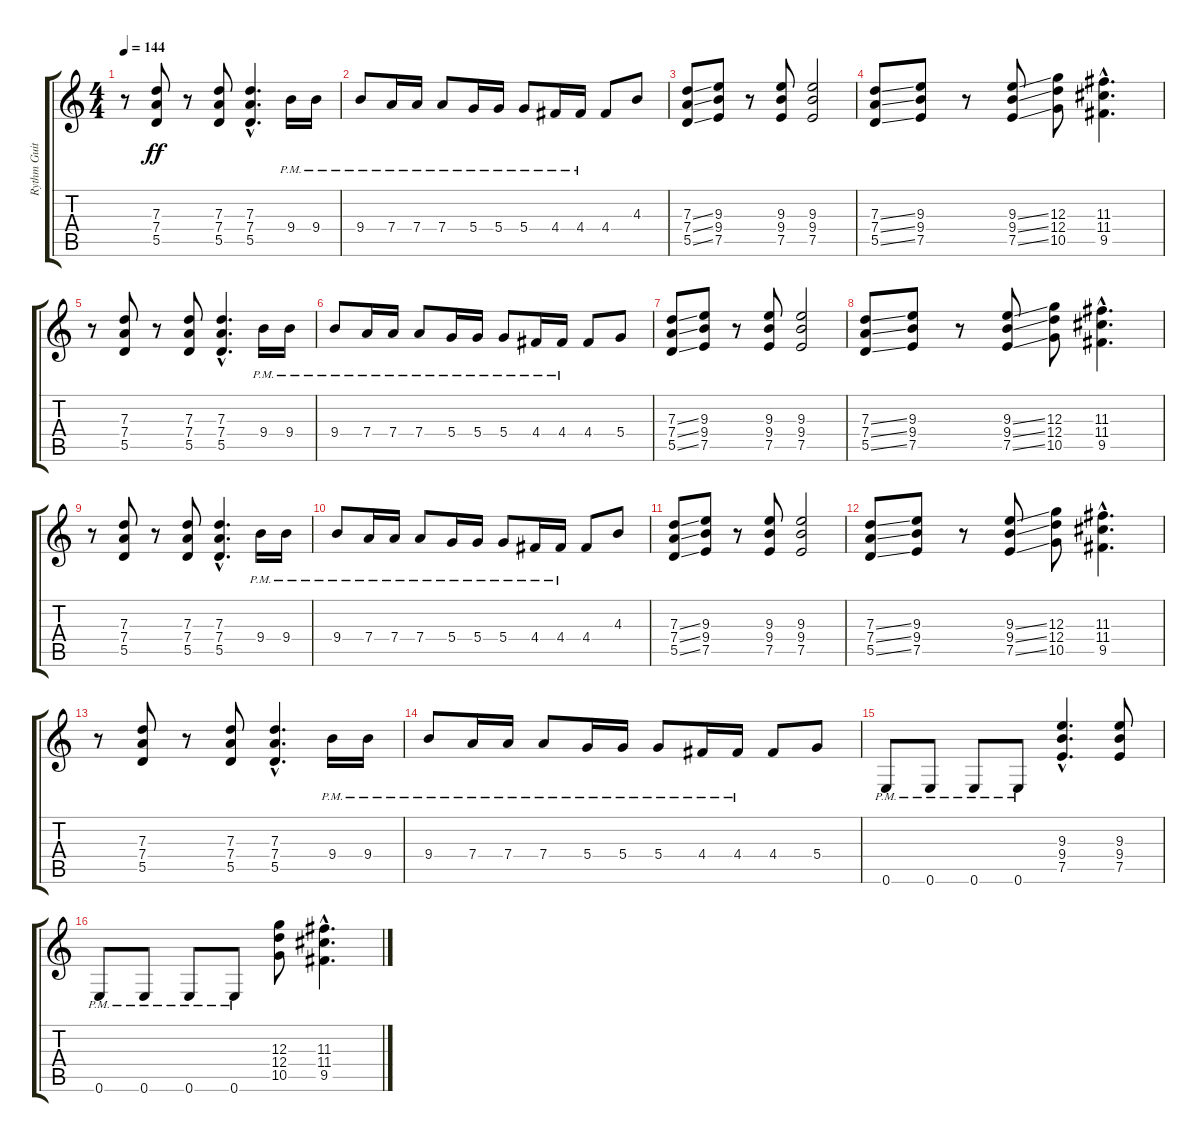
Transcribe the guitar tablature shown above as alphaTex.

\track ("Rythm Guitar ( Distortion )" "Rythm Guit") {instrument distortionguitar}
\staff {score tabs}
\tuning (E4 B3 G3 D3 A2 E2) {hide}
\ts (4 4)
\tempo 144
\clef g2
\ks c
r.8{dy ff} (7.3 7.4 5.5).8 r.8 (7.3 7.4 5.5).8 (7.3{hac} 7.4{hac} 5.5{hac}).4{d} 9.4{pm}.16 9.4{pm}.16 |
9.4{pm}.8 7.4{pm}.16 7.4{pm}.16 7.4{pm}.8 5.4{pm}.16 5.4{pm}.16 5.4{pm}.8 4.4{pm}.16 4.4{pm}.16 4.4.8 4.3.8 |
(7.3{ss} 7.4{ss} 5.5{ss}).8 (9.3 9.4 7.5).8 r.8 (9.3 9.4 7.5).8 (9.3 9.4 7.5).2 |
(7.3{ss} 7.4{ss} 5.5{ss}).8 (9.3 9.4 7.5).8 r.8 (9.3{ss} 9.4{ss} 7.5{ss}).8 (12.3 12.4 10.5).8 (11.3{hac} 11.4{hac} 9.5{hac}).4{d} |
r.8 (7.3 7.4 5.5).8 r.8 (7.3 7.4 5.5).8 (7.3{hac} 7.4{hac} 5.5{hac}).4{d} 9.4{pm}.16 9.4{pm}.16 |
9.4{pm}.8 7.4{pm}.16 7.4{pm}.16 7.4{pm}.8 5.4{pm}.16 5.4{pm}.16 5.4{pm}.8 4.4{pm}.16 4.4{pm}.16 4.4.8 5.4.8 |
(7.3{ss} 7.4{ss} 5.5{ss}).8 (9.3 9.4 7.5).8 r.8 (9.3 9.4 7.5).8 (9.3 9.4 7.5).2 |
(7.3{ss} 7.4{ss} 5.5{ss}).8 (9.3 9.4 7.5).8 r.8 (9.3{ss} 9.4{ss} 7.5{ss}).8 (12.3 12.4 10.5).8 (11.3{hac} 11.4{hac} 9.5{hac}).4{d} |
r.8 (7.3 7.4 5.5).8 r.8 (7.3 7.4 5.5).8 (7.3{hac} 7.4{hac} 5.5{hac}).4{d} 9.4{pm}.16 9.4{pm}.16 |
9.4{pm}.8 7.4{pm}.16 7.4{pm}.16 7.4{pm}.8 5.4{pm}.16 5.4{pm}.16 5.4{pm}.8 4.4{pm}.16 4.4{pm}.16 4.4.8 4.3.8 |
(7.3{ss} 7.4{ss} 5.5{ss}).8 (9.3 9.4 7.5).8 r.8 (9.3 9.4 7.5).8 (9.3 9.4 7.5).2 |
(7.3{ss} 7.4{ss} 5.5{ss}).8 (9.3 9.4 7.5).8 r.8 (9.3{ss} 9.4{ss} 7.5{ss}).8 (12.3 12.4 10.5).8 (11.3{hac} 11.4{hac} 9.5{hac}).4{d} |
r.8 (7.3 7.4 5.5).8 r.8 (7.3 7.4 5.5).8 (7.3{hac} 7.4{hac} 5.5{hac}).4{d} 9.4{pm}.16 9.4{pm}.16 |
9.4{pm}.8 7.4{pm}.16 7.4{pm}.16 7.4{pm}.8 5.4{pm}.16 5.4{pm}.16 5.4{pm}.8 4.4{pm}.16 4.4{pm}.16 4.4.8 5.4.8 |
0.6{pm}.8 0.6{pm}.8 0.6{pm}.8 0.6{pm}.8 (9.3{hac} 9.4{hac} 7.5{hac}).4{d} (9.3 9.4 7.5).8 |
0.6{pm}.8 0.6{pm}.8 0.6{pm}.8 0.6{pm}.8 (12.3 12.4 10.5).8 (11.3{hac} 11.4{hac} 9.5{hac}).4{d}
